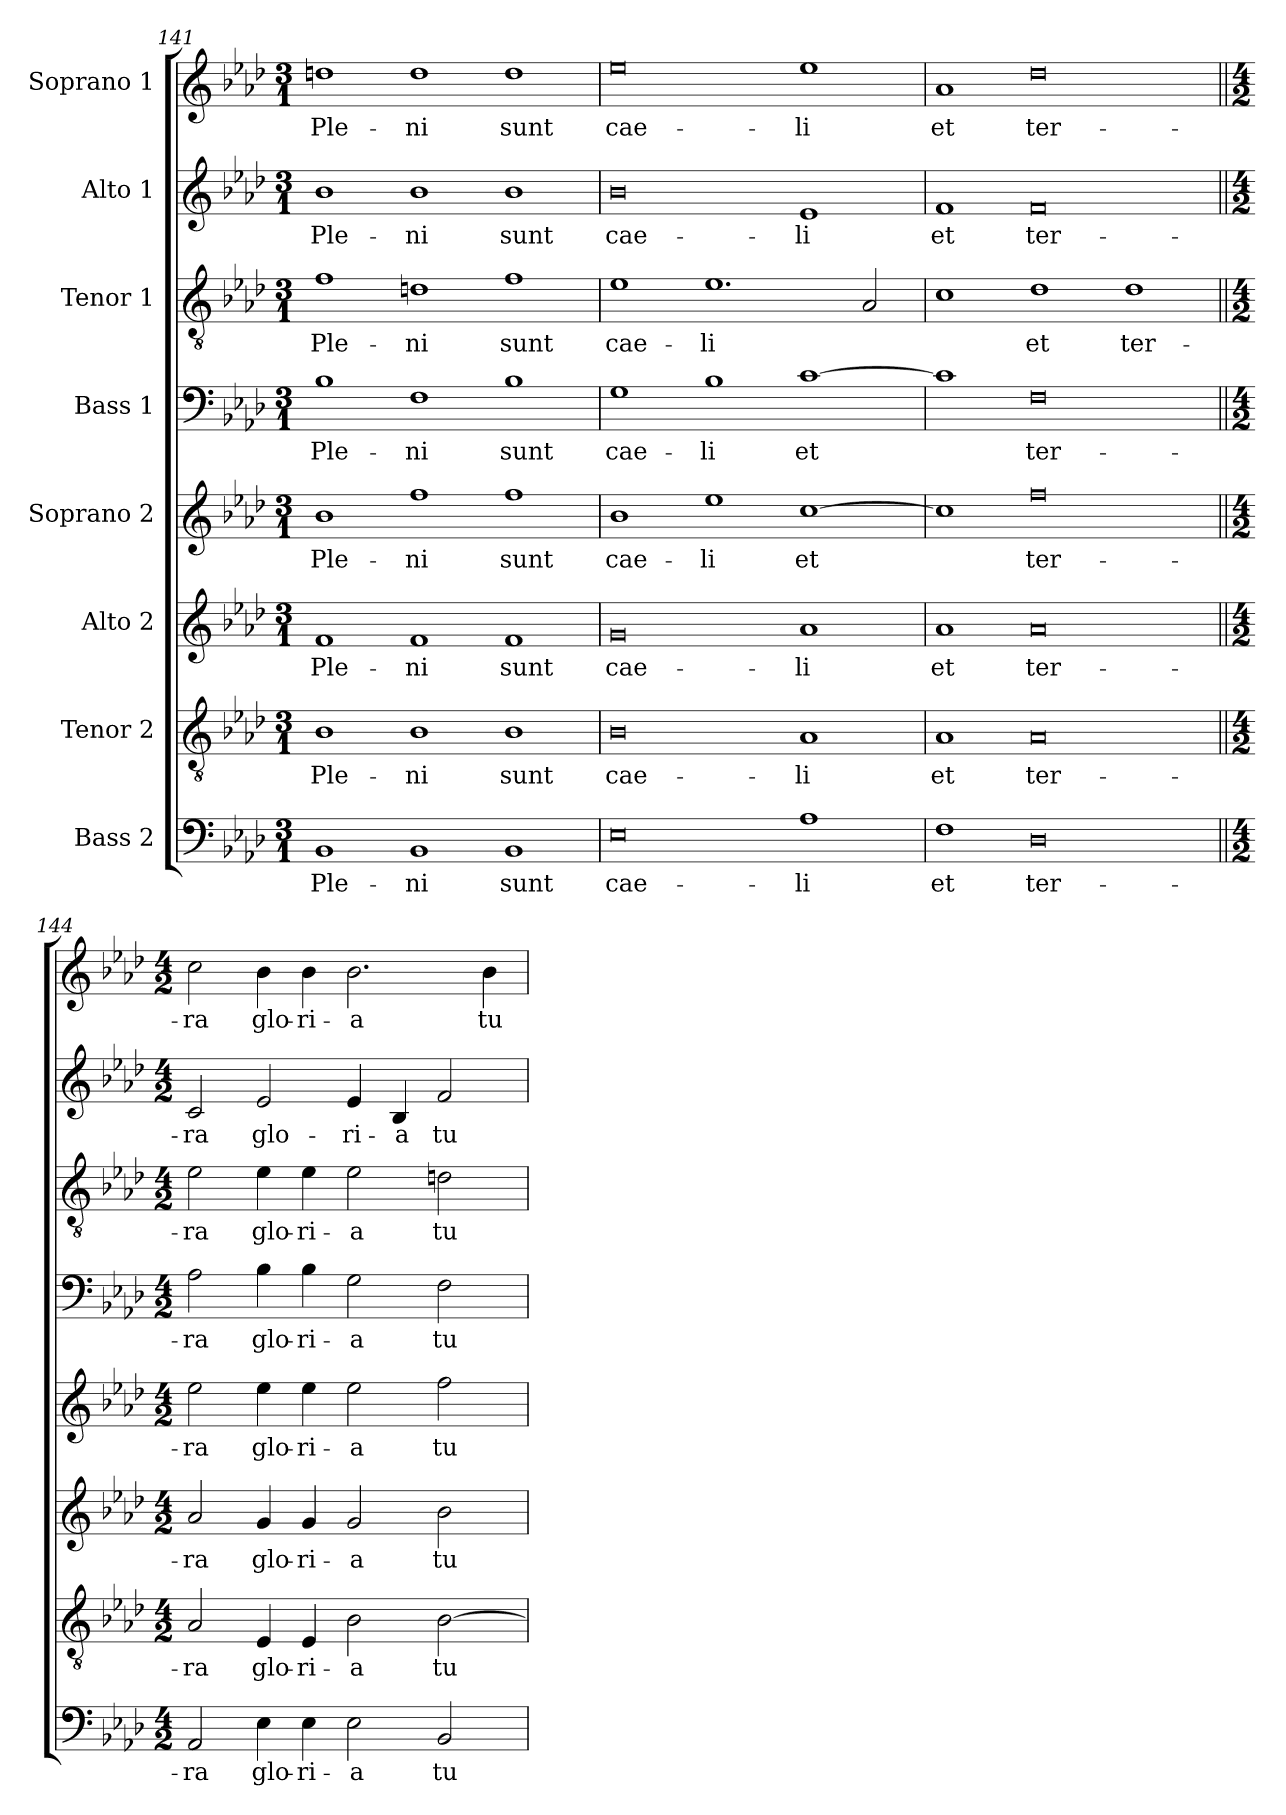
**kern	**text	**kern	**text	**kern	**text	**kern	**text	**kern	**text	**kern	**text	**kern	**text	**kern	**text
*part8	*part8	*part7	*part7	*part6	*part6	*part5	*part5	*part4	*part4	*part3	*part3	*part2	*part2	*part1	*part1
*staff8	*staff8	*staff7	*staff7	*staff6	*staff6	*staff5	*staff5	*staff4	*staff4	*staff3	*staff3	*staff2	*staff2	*staff1	*staff1
*I"Bass 2	*	*I"Tenor 2	*	*I"Alto 2	*	*I"Soprano 2	*	*I"Bass 1	*	*I"Tenor 1	*	*I"Alto 1	*	*I"Soprano 1	*
!!LO:LB:g=z
*clefF4	*	*clefGv2	*	*clefG2	*	*clefG2	*	*clefF4	*	*clefGv2	*	*clefG2	*	*clefG2	*
*k[b-e-a-d-]	*	*k[b-e-a-d-]	*	*k[b-e-a-d-]	*	*k[b-e-a-d-]	*	*k[b-e-a-d-]	*	*k[b-e-a-d-]	*	*k[b-e-a-d-]	*	*k[b-e-a-d-]	*
*A-:	*	*A-:	*	*A-:	*	*A-:	*	*A-:	*	*A-:	*	*A-:	*	*A-:	*
*M3/1	*	*M3/1	*	*M3/1	*	*M3/1	*	*M3/1	*	*M3/1	*	*M3/1	*	*M3/1	*
=141	=141	=141	=141	=141	=141	=141	=141	=141	=141	=141	=141	=141	=141	=141	=141
1BB-	Ple-	1B-	Ple-	1f	Ple-	1b-	Ple-	1B-	Ple-	1f	Ple-	1b-	Ple-	1ddn	Ple-
1BB-	-ni	1B-	-ni	1f	-ni	1ff	-ni	1F	-ni	1dn	-ni	1b-	-ni	1dd	-ni
1BB-	sunt	1B-	sunt	1f	sunt	1ff	sunt	1B-	sunt	1f	sunt	1b-	sunt	1dd	sunt
=142	=142	=142	=142	=142	=142	=142	=142	=142	=142	=142	=142	=142	=142	=142	=142
0E-	cae-	0B-	cae-	0g	cae-	1b-	cae-	1G	cae-	1e-	cae-	0b-	cae-	0ee-	cae-
.	.	.	.	.	.	1ee-	-li	1B-	-li	1.e-	-li	.	.	.	.
1A-	-li	1A-	-li	1a-	-li	[1cc	et	[1c	et	.	.	1e-	-li	1ee-	-li
.	.	.	.	.	.	.	.	.	.	2A-/	.	.	.	.	.
=143	=143	=143	=143	=143	=143	=143	=143	=143	=143	=143	=143	=143	=143	=143	=143
1F	et	1A-	et	1a-	et	1cc]	.	1c]	.	1c	.	1f	et	1a-	et
0D-	ter-	0A-	ter-	0a-	ter-	0ff	ter-	0F	ter-	1d-	et	0f	ter-	0dd-	ter-
.	.	.	.	.	.	.	.	.	.	1d-	ter-	.	.	.	.
=144||	=144||	=144||	=144||	=144||	=144||	=144||	=144||	=144||	=144||	=144||	=144||	=144||	=144||	=144||	=144||
*M4/2	*	*M4/2	*	*M4/2	*	*M4/2	*	*M4/2	*	*M4/2	*	*M4/2	*	*M4/2	*
2AA-/	-ra	2A-/	-ra	2a-/	-ra	2ee-\	-ra	2A-\	-ra	2e-\	-ra	2c/	-ra	2cc\	-ra
4E-\	glo-	4E-/	glo-	4g/	glo-	4ee-\	glo-	4B-\	glo-	4e-\	glo-	2e-/	glo-	4b-\	glo-
4E-\	-ri-	4E-/	-ri-	4g/	-ri-	4ee-\	-ri-	4B-\	-ri-	4e-\	-ri-	.	.	4b-\	-ri-
2E-\	-a	2B-\	-a	2g/	-a	2ee-\	-a	2G\	-a	2e-\	-a	4e-/	-ri-	2.b-\	-a
.	.	.	.	.	.	.	.	.	.	.	.	4B-/	-a	.	.
2BB-/	tu-	[2B-\	tu-	2b-\	tu-	2ff\	tu-	2F\	tu-	2dn\	tu-	2f/	tu-	.	.
.	.	.	.	.	.	.	.	.	.	.	.	.	.	4b-\	tu-
=	=	=	=	=	=	=	=	=	=	=	=	=	=	=	=
*-	*-	*-	*-	*-	*-	*-	*-	*-	*-	*-	*-	*-	*-	*-	*-
